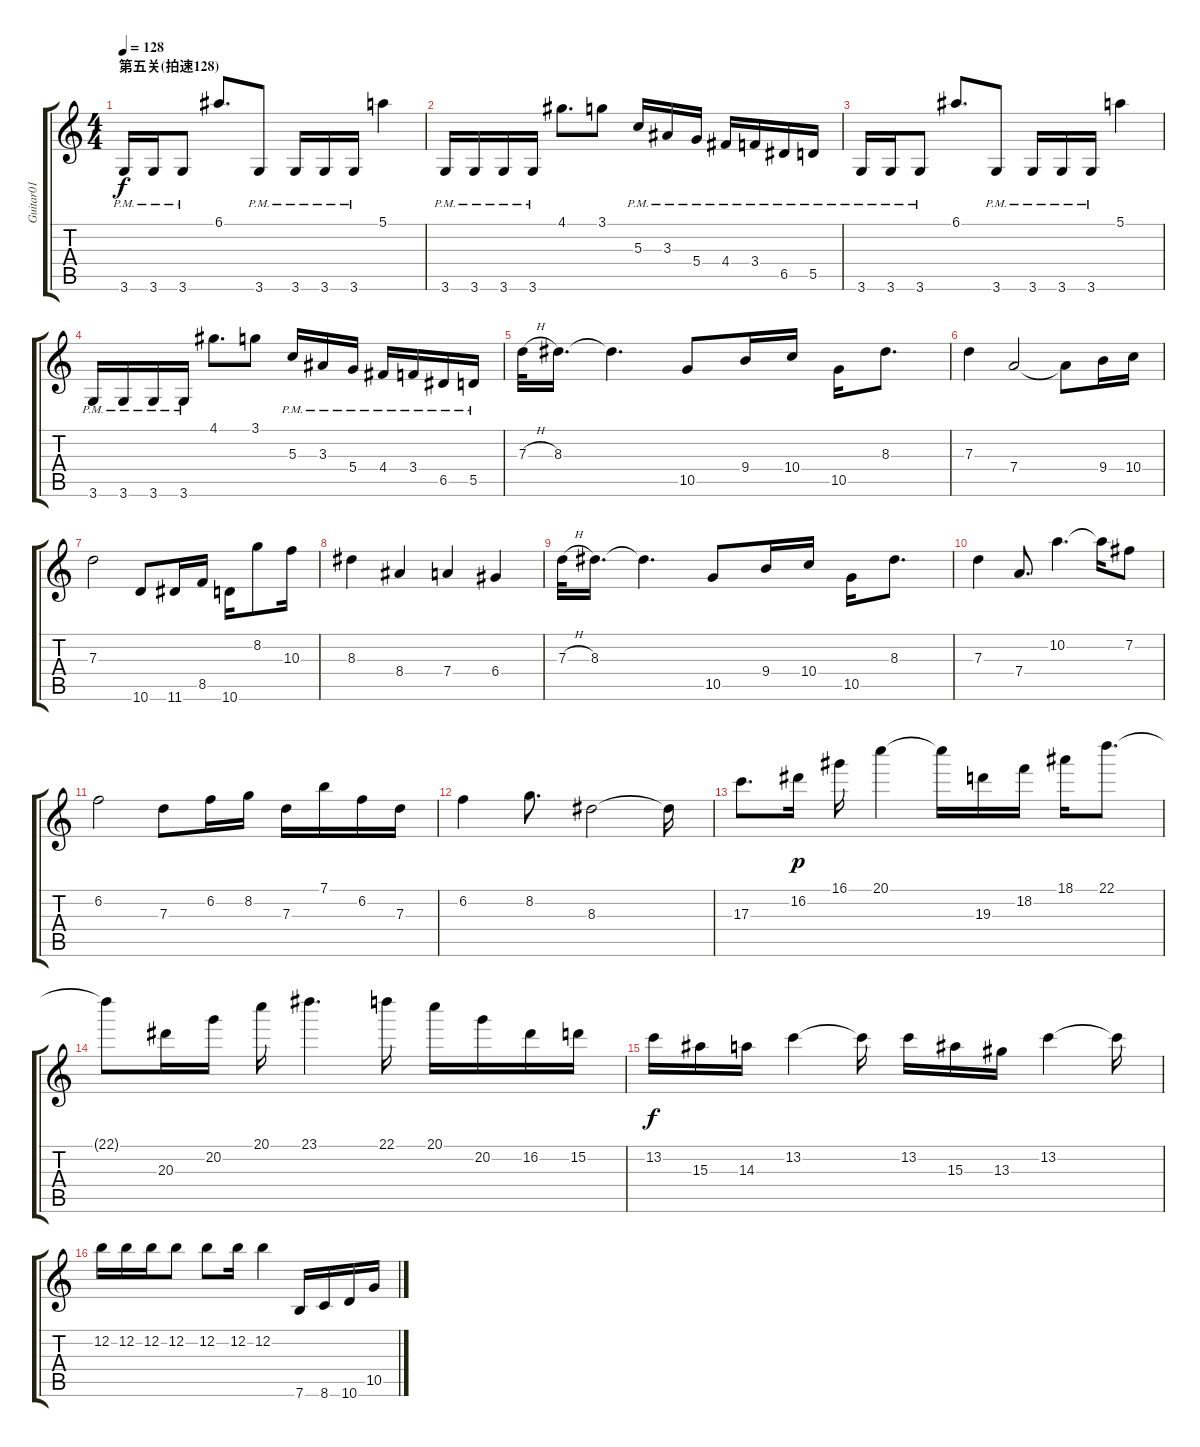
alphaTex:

\track ("Guitar01" "Guitar01") {instrument distortionguitar}
\staff {score tabs}
\tuning (E4 B3 G3 D3 A2 E2) {hide}
\ts (4 4)
\section ("" "第五关(拍速128)")
\tempo 128
\clef g2
\ks c
3.6{pm}.16{dy f} 3.6{pm}.16 3.6{pm}.8 6.1.8{d} 3.6{pm}.8 3.6{pm}.16 3.6{pm}.16 3.6{pm}.16 5.1.4 |
3.6{pm}.16 3.6{pm}.16 3.6{pm}.16 3.6{pm}.16 4.1.8{d} 3.1.8 5.3{pm}.16 3.3{pm}.16 5.4{pm}.16 4.4{pm}.16 3.4{pm}.16 6.5{pm}.16 5.5{pm}.16 |
3.6{pm}.16 3.6{pm}.16 3.6{pm}.8 6.1.8{d} 3.6{pm}.8 3.6{pm}.16 3.6{pm}.16 3.6{pm}.16 5.1.4 |
3.6{pm}.16 3.6{pm}.16 3.6{pm}.16 3.6{pm}.16 4.1.8{d} 3.1.8 5.3{pm}.16 3.3{pm}.16 5.4{pm}.16 4.4{pm}.16 3.4{pm}.16 6.5{pm}.16 5.5{pm}.16 |
7.3{h}.32 8.3.16{d} 8.3{t}.4{d} 10.5.8 9.4.16 10.4.16 10.5.16 8.3.8{d} |
7.3.4 7.4.2 7.4{t}.8 9.4.16 10.4.16 |
7.3.2 10.6.8 11.6.16 8.5.16 10.6.16 8.2.8 10.3.16 |
8.3.4 8.4.4 7.4.4 6.4.4 |
7.3{h}.32 8.3.16{d} 8.3{t}.4{d} 10.5.8 9.4.16 10.4.16 10.5.16 8.3.8{d} |
7.3.4 7.4.8{d} 10.2.4{d} 10.2{t}.16 7.2.8 |
6.2.2 7.3.8 6.2.16 8.2.16 7.3.16 7.1.16 6.2.16 7.3.16 |
6.2.4 8.2.8{d} 8.3.2 8.3{t}.16 |
17.3.8{d} 16.2.16{dy p} 16.1.16 20.1.4 20.1{t}.16 19.3.16 18.2.16 18.1.16 22.1.8{d} |
22.1{t}.8 20.3.16 20.2.16 20.1.16 23.1.4{d} 22.1.16 20.1.16 20.2.16 16.2.16 15.2.16 |
13.2.16{dy f} 15.3.16 14.3.16 13.2.4 13.2{t}.16 13.2.16 15.3.16 13.3.16 13.2.4 13.2{t}.16 |
12.2.16 12.2.16 12.2.16 12.2.8 12.2.8 12.2.16 12.2.4 7.6.16 8.6.16 10.6.16 10.5.16
